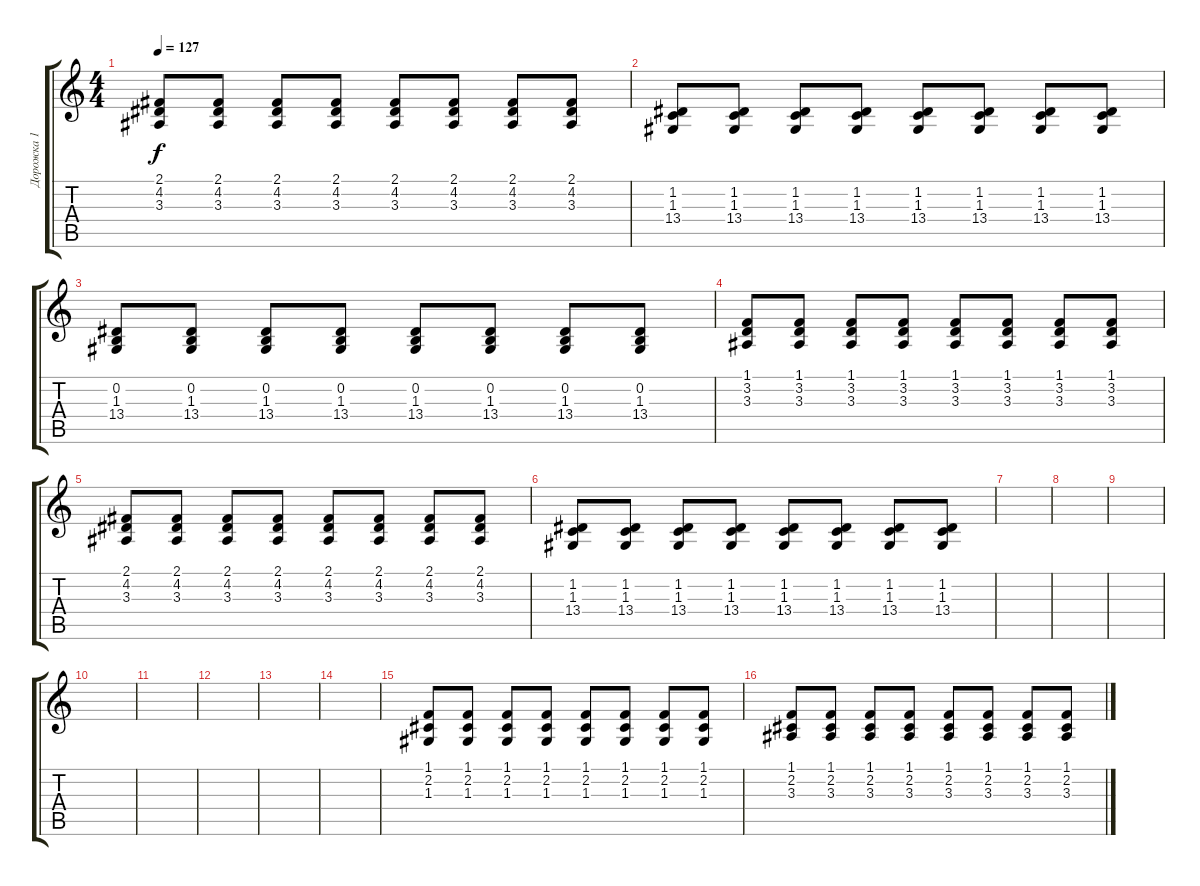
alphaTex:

\track ("Дорожка 1" "Дорожка 1") {instrument lead2sawtooth}
\staff {score tabs}
\tuning (E4 B3 G3 D3 A2 E2) {hide}
\ts (4 4)
\tempo 127
\clef g2
\ks c
(2.1 4.2 3.3).8{dy f} (2.1 4.2 3.3).8 (2.1 4.2 3.3).8 (2.1 4.2 3.3).8 (2.1 4.2 3.3).8 (2.1 4.2 3.3).8 (2.1 4.2 3.3).8 (2.1 4.2 3.3).8 |
(1.2 1.3 13.4).8 (1.2 1.3 13.4).8 (1.2 1.3 13.4).8 (1.2 1.3 13.4).8 (1.2 1.3 13.4).8 (1.2 1.3 13.4).8 (1.2 1.3 13.4).8 (1.2 1.3 13.4).8 |
(0.2 1.3 13.4).8 (0.2 1.3 13.4).8 (0.2 1.3 13.4).8 (0.2 1.3 13.4).8 (0.2 1.3 13.4).8 (0.2 1.3 13.4).8 (0.2 1.3 13.4).8 (0.2 1.3 13.4).8 |
(1.1 3.2 3.3).8 (1.1 3.2 3.3).8 (1.1 3.2 3.3).8 (1.1 3.2 3.3).8 (1.1 3.2 3.3).8 (1.1 3.2 3.3).8 (1.1 3.2 3.3).8 (1.1 3.2 3.3).8 |
(2.1 4.2 3.3).8 (2.1 4.2 3.3).8 (2.1 4.2 3.3).8 (2.1 4.2 3.3).8 (2.1 4.2 3.3).8 (2.1 4.2 3.3).8 (2.1 4.2 3.3).8 (2.1 4.2 3.3).8 |
(1.2 1.3 13.4).8 (1.2 1.3 13.4).8 (1.2 1.3 13.4).8 (1.2 1.3 13.4).8 (1.2 1.3 13.4).8 (1.2 1.3 13.4).8 (1.2 1.3 13.4).8 (1.2 1.3 13.4).8 |
|
|
|
|
|
|
|
|
(1.1 2.2 1.3).8 (1.1 2.2 1.3).8 (1.1 2.2 1.3).8 (1.1 2.2 1.3).8 (1.1 2.2 1.3).8 (1.1 2.2 1.3).8 (1.1 2.2 1.3).8 (1.1 2.2 1.3).8 |
(1.1 2.2 3.3).8 (1.1 2.2 3.3).8 (1.1 2.2 3.3).8 (1.1 2.2 3.3).8 (1.1 2.2 3.3).8 (1.1 2.2 3.3).8 (1.1 2.2 3.3).8 (1.1 2.2 3.3).8
